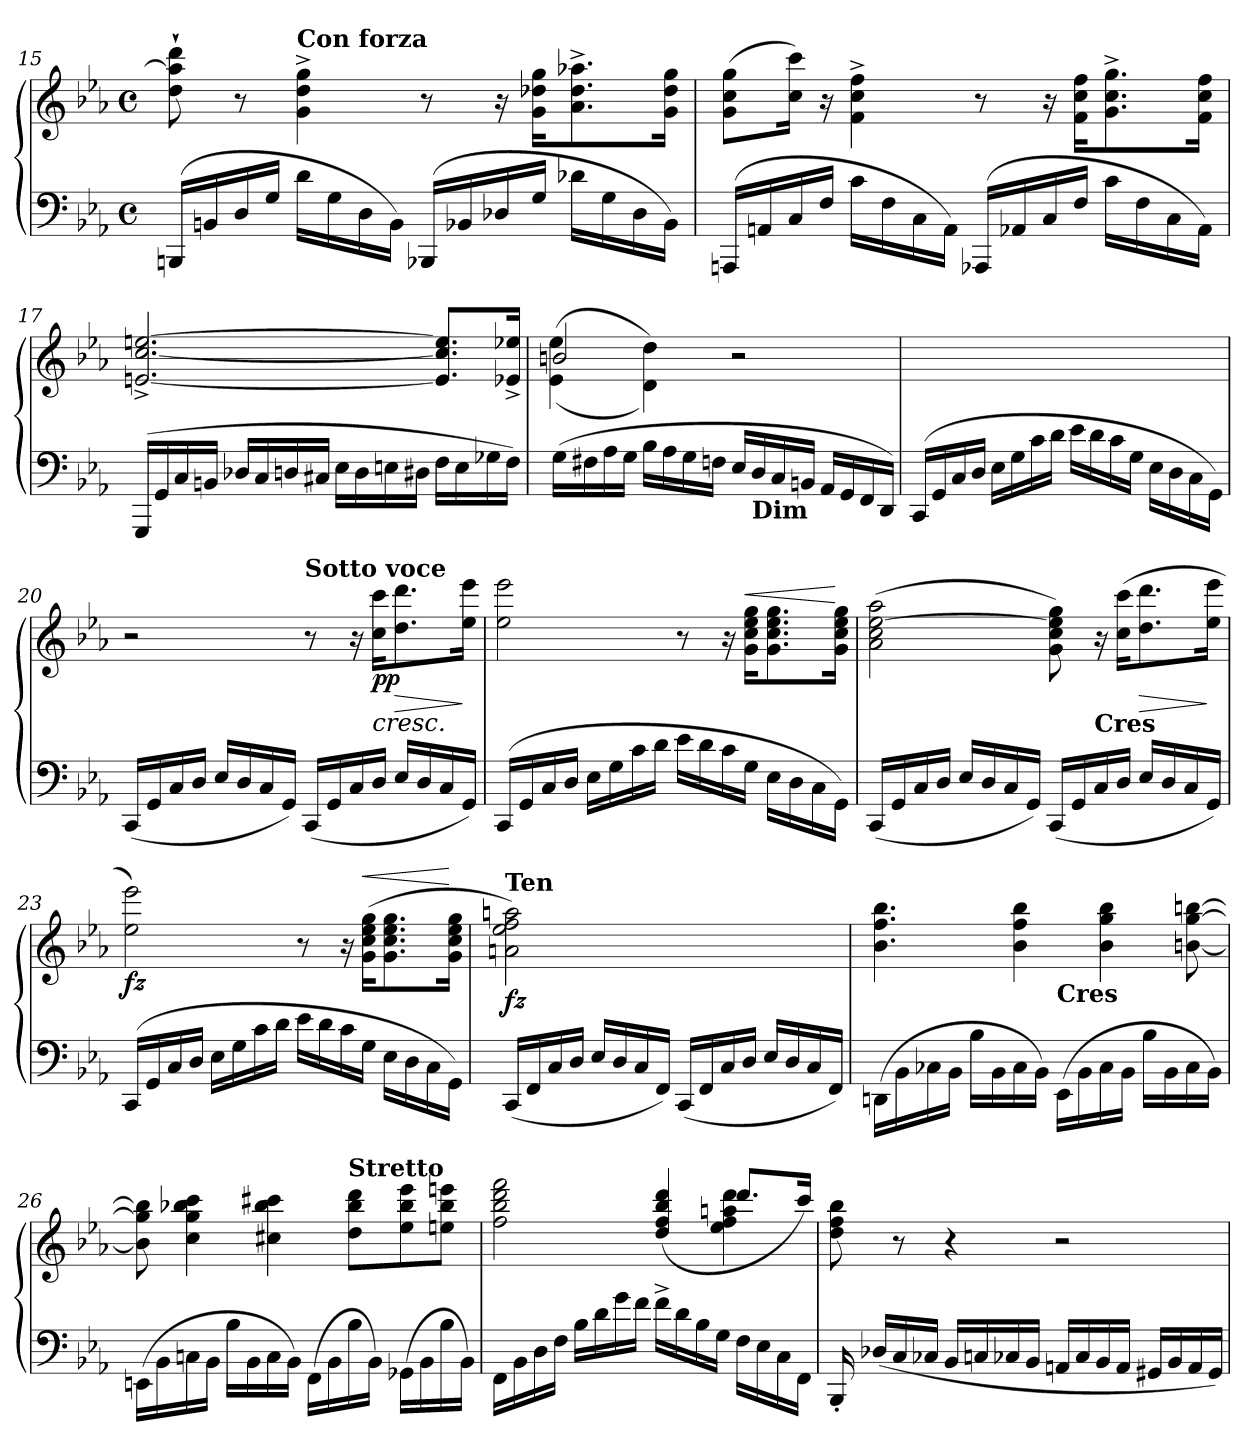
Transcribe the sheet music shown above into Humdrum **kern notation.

**kern	**kern	**dynam
*part1	*part1	*part1
*staff2	*staff1	*staff1/2
*clefF4	*clefG2	*
*k[b-e-a-]	*k[b-e-a-]	*
*M2/2	*M2/2	*
*met(c)	*met(c)	*
=15	=15	=15
(16BBBnLL	8dd`> 8aan]`> 8ddd`>	.
16BBn	.	.
16D	8r	.
16GJJ	.	.
!	!LO:TX:a:B:t=Con forza	!
16dLL	4g^> 4dd^> 4gg^>	.
16G	.	.
16D	.	.
16BBJJ)	.	.
(16BBB-XLL	8r	.
16BB-X	.	.
16D-X	16r	.
16GJJ	16g 16dd-X 16ggKL	.
16d-XLL	8.a-^> 8.dd-^> 8.aa-X^>	.
16G	.	.
16D-	.	.
16BB-JJ)	16g 16dd- 16ggJk	.
=16	=16	=16
(>16AAAnLL	(8g 8cc 8ggL	.
16AAn	.	.
16C	16cc 16cccJk)	.
16FJJ	16r	.
16cLL	4f^> 4cc^> 4ff^>	.
16F	.	.
16C	.	.
16AAJJ)	.	.
(>16AAA-XLL	8r	.
16AA-X	.	.
16C	16r	.
16FJJ	16f 16cc 16ffKL	.
16cLL	8.g^> 8.cc^> 8.gg^>	.
16F	.	.
16C	.	.
16AA-JJ)	16f 16cc 16ffJk	.
=17	=17	=17
(>16GGGLL	[2.en^< [2.cc^< [2.een^<	.
16GG	.	.
16C	.	.
16BBnJJ	.	.
16D-XLL	.	.
16C	.	.
16Dn	.	.
16C#XJJ	.	.
16E-LL	.	.
16D	.	.
16En	.	.
16D#XJJ	.	.
16FLL	8.e] 8.cc] 8.ee]L	.
16E	.	.
16G-X	.	.
16FJJ)	16e-X^< 16ee-X^<Jk	.
=18	=18	=18
*	*^	*
(>16GLL	2bn	(<(>4e- 4ee-	.
16F#X	.	.	.
16A-	.	.	.
16GJJ	.	.	.
16B-LL	.	4d 4dd))	.
16A-	.	.	.
16G	.	.	.
16FnJJ	.	.	.
16E-LL	2rffyy	2r	.
!LO:TX:b:B:t=Dim	!	!	!
16D	.	.	.
16C	.	.	.
16BBnJJ	.	.	.
16AA-LL	.	.	.
16GG	.	.	.
16FF	.	.	.
16DDJJ)	.	.	.
*	*v	*v	*
=19	=19	=19
(>16CCLL	1rddyy	.
16GG	.	.
16C	.	.
16DJJ	.	.
16E-LL	.	.
16G	.	.
16c	.	.
16dJJ	.	.
16e-LL	.	.
16d	.	.
16c	.	.
16GJJ	.	.
16E-LL	.	.
16D\	.	.
16C	.	.
16GGJJ)	.	.
=20	=20	=20
(<16CCLL	2r	.
16GG	.	.
16C	.	.
16DJJ	.	.
16E-LL	.	.
16D	.	.
16C	.	.
16GGJJ)	.	.
!	!LO:TX:a:B:t=Sotto voce	!
(<16CCLL	8r	.
16GG	.	.
16C	16r	.
!	!	!LO:HP:b
!	!	!LO:DY:n=1:b
!	!	!LO:DY:n=2:b
16DJJ	16cc 16cccKL	< p p
!	!	!LO:HP:b
16E-LL	8.dd 8.ddd	>
16D	.	.
16C	.	.
16GGJJ)	16ee- 16eee-Jk	[ ]
=21	=21	=21
(>16CCLL	2ee- 2eee-	.
16GG	.	.
16C	.	.
16DJJ	.	.
16E-LL	.	.
16G	.	.
16c	.	.
16dJJ	.	.
16e-LL	8r	.
16d	.	.
16c	16r	.
!	!	!LO:HP:a
16GJJ	16g 16cc 16ee- 16ggKL	<
16E-LL	8.g 8.cc 8.ee- 8.gg	.
16D\	.	.
16C	.	.
16GGJJ)	16g 16cc 16ee- 16ggJk	[
=22	=22	=22
(<16CCLL	(>2a-\ 2cc\ [2ee-\ 2aa-\	.
16GG	.	.
16C	.	.
16DJJ	.	.
16E-LL	.	.
16D	.	.
16C	.	.
16GGJJ)	.	.
(<16CCLL	8g 8cc 8ee-] 8gg)	.
16GG	.	.
!	!LO:TX:b:B:t=Cres	!
16C	16r	.
16DJJ	(>16cc 16cccKL	.
!	!	!LO:HP:b
16E-LL	8.dd 8.ddd	>
16D	.	.
16C	.	.
16GGJJ)	16ee- 16eee-Jk	]
=23	=23	=23
!	!	!LO:DY:b
(>16CCLL	2ee- 2eee-)	fz
16GG	.	.
16C	.	.
16DJJ	.	.
16E-LL	.	.
16G	.	.
16c	.	.
16dJJ	.	.
16e-LL	8r	.
16d	.	.
16c	16r	.
!	!	!LO:HP:a
16GJJ	(16g 16cc 16ee- 16ggKL	<
16E-\LL	8.g 8.cc 8.ee- 8.gg	.
16D	.	.
16C	.	.
16GGJJ)	16g 16cc 16ee- 16ggJk	[
=24	=24	=24
!	!LO:TX:a:B:t=Ten	!
!	!LO:N:vis=2	!LO:DY:b
(<16CCLL	1an 1ee- 1ff 1aan)	fz
16FF	.	.
16C	.	.
16DJJ	.	.
16E-LL	.	.
16D	.	.
16C	.	.
16FFJJ)	.	.
(<16CCLL	.	.
16FF	.	.
16C	.	.
16DJJ	.	.
16E-LL	.	.
16D	.	.
16C	.	.
16FFJJ)	.	.
=25	=25	=25
*	*^	*
(>16DDn\LL	4.b- 4.ff 4.bb-	2ryy	.
16BB-	.	.	.
16C-X	.	.	.
16BB-JJ	.	.	.
16B-LL	.	.	.
16BB-	.	.	.
16C-	4b- 4ff 4bb-	.	.
16BB-JJ)	.	.	.
!	!	!LO:TX:b:B:t=Cres	!
(>16EE-\LL	.	2ryy	.
16BB-	.	.	.
16C-	4b- 4gg 4bb-	.	.
16BB-JJ	.	.	.
16B-LL	.	.	.
16BB-	.	.	.
16C-	[8bn [8gg [8bbn	.	.
16BB-JJ)	.	.	.
*	*v	*v	*
=26	=26	=26
(>16EEn\LL	8bn] 8gg] 8bbn]	.
16BB-	.	.
16Cn	4cc 4gg 4bb-X 4ccc	.
16BB-JJ	.	.
16B-LL	.	.
16BB-	.	.
16C	4cc#X 4bb- 4ccc#X	.
16BB-JJ)	.	.
(>16FF\LL	.	.
16BB-	.	.
!	!LO:TX:a:B:t=Stretto	!
16B-	8dd 8bb- 8dddL	.
16BB-JJ)	.	.
(>16GG-X\LL	8ee- 8bb- 8eee-	.
16BB-	.	.
16B-	8een 8bb- 8eeenJ	.
16BB-JJ)	.	.
=27	=27	=27
*	*^	*
16FFLL	2ff\ 2bb-\ 2ddd\ 2fff\	2.ryy	.
16BB-\	.	.	.
16D	.	.	.
16FJJ	.	.	.
16B-LL	.	.	.
16d	.	.	.
16g\	.	.	.
16f\JJ	.	.	.
16f^\LL	(>4dd/ 4ff/ 4bb-/ 4ddd/	.	.
16d\	.	.	.
16B-	.	.	.
16GJJ	.	.	.
16F\LL	8.dddL	4ee- 4ff 4aan 4ddd	.
16E-	.	.	.
16C	.	.	.
16FFJJ	16cccJk)	.	.
*	*v	*v	*
=28	=28	=28
16BBB-'<	8dd 8ff 8bb-	.
(<16D-XLL	.	.
16C	8r	.
16C-XJJ	.	.
16BB-LL	4r	.
16Cn	.	.
16C-X	.	.
16BB-JJ	.	.
16AAnLL	2r	.
16C-	.	.
16BB-	.	.
16AAJJ	.	.
16GG#XLL	.	.
16BB-	.	.
16AA	.	.
16GG#JJ)	.	.
=	=	=
*-	*-	*-
